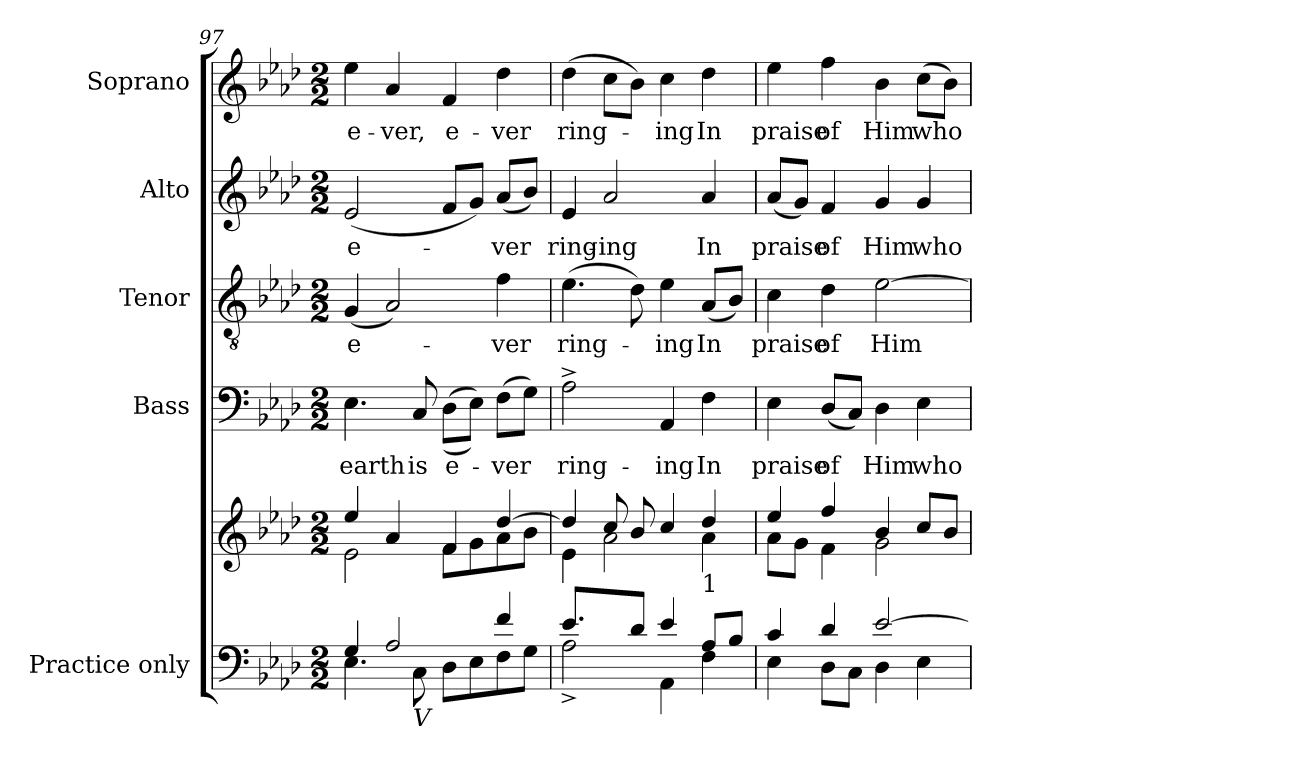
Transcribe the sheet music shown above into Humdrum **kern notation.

**kern	**kern	**kern	**text	**kern	**text	**kern	**text	**kern	**text
*part5	*part5	*part4	*part4	*part3	*part3	*part2	*part2	*part1	*part1
*staff6	*staff5	*staff4	*staff4	*staff3	*staff3	*staff2	*staff2	*staff1	*staff1
*I"Practice only	*	*I"Bass	*	*I"Tenor	*	*I"Alto	*	*I"Soprano	*
*	*	*I'B	*	*I'T	*	*I'A	*	*I'S	*
*clefF4	*clefG2	*clefF4	*	*clefGv2	*	*clefG2	*	*clefG2	*
*k[b-e-a-d-]	*k[b-e-a-d-]	*k[b-e-a-d-]	*	*k[b-e-a-d-]	*	*k[b-e-a-d-]	*	*k[b-e-a-d-]	*
*A-:	*A-:	*A-:	*	*A-:	*	*A-:	*	*A-:	*
*M2/2	*M2/2	*M2/2	*	*M2/2	*	*M2/2	*	*M2/2	*
=97	=97	=97	=97	=97	=97	=97	=97	=97	=97
*^	*^	*	*	*	*	*	*	*	*
!	!	!	!	!	!LO:LY:b	!	!LO:LY:b	!	!LO:LY:b	!	!LO:LY:b
4G/	4.E-\	4ee-/	2e-\	4.E-	earth	(<4G	e-	(<2e-	e-	4ee-	e-
!	!	!	!	!	!	!	!	!	!	!	!LO:LY:b
2A-/	.	4a-/	.	.	.	2A-)	.	.	.	4a-	-ver,
!	!LO:TX:b:i:t=V	!	!	!	!	!	!	!	!	!	!
!	!	!	!	!	!LO:LY:b	!	!	!	!	!	!
.	8C\	.	.	8C	is	.	.	.	.	.	.
!	!	!	!	!	!LO:LY:b	!	!	!	!	!	!LO:LY:b
.	8D-\L	4f/	8f\L	(>(>8D-L	e-	.	.	8fL	.	4f	e-
.	8E-\	.	8g\	8E-J))	.	.	.	8gJ)	.	.	.
!	!	!	!	!	!LO:LY:b	!	!LO:LY:b	!	!LO:LY:b	!	!LO:LY:b
4f/	8F\	[4dd-/	8a-\	(>8FL	ver	4f	ver	(<8a-L	ver	4dd-	-ver
.	8G\J	.	8b-\J	8GJ)	.	.	.	8b-J)	.	.	.
=98	=98	=98	=98	=98	=98	=98	=98	=98	=98	=98	=98
!	!	!	!	!	!LO:LY:b	!	!LO:LY:b	!	!LO:LY:b	!	!LO:LY:b
4.e-/	2A-^\	4dd-/]	4e-\	2A-^	ring-	(>4.e-	ring-	4e-	ring-	(>4dd-	ring-
!	!	!	!	!	!	!	!	!	!LO:LY:b	!	!
.	.	8cc/L	2a-\	.	.	.	.	2a-	-ing	8ccL	.
8d-/J	.	8b-/	.	.	.	8d-)	.	.	.	8b-J)	.
!	!	!	!	!	!LO:LY:b	!	!LO:LY:b	!	!	!	!LO:LY:b
4e-/	4AA-\	4cc/	.	4AA-	-ing	4e-	ing	.	.	4cc	ing
!	!	!LO:TX:b:t=1	!	!	!	!	!	!	!	!	!
!	!	!	!	!	!LO:LY:b	!	!LO:LY:b	!	!LO:LY:b	!	!LO:LY:b
8A-/L	4F\	4dd-/	4a-\	4F	In	(<8A-L	In	4a-	In	4dd-	In
8B-/J	.	.	.	.	.	8B-J)	.	.	.	.	.
=99	=99	=99	=99	=99	=99	=99	=99	=99	=99	=99	=99
!	!	!	!	!	!LO:LY:b	!	!LO:LY:b	!	!LO:LY:b	!	!LO:LY:b
4c/	4E-\	4ee-/	8a-\L	4E-	praise	4c	praise	(<8a-L	praise	4ee-	praise
.	.	.	8g\J	.	.	.	.	8gJ)	.	.	.
!	!	!	!	!	!LO:LY:b	!	!LO:LY:b	!	!LO:LY:b	!	!LO:LY:b
4d-/	8D-\L	4ff/	4f\	(<8D-L	of	4d-	of	4f	of	4ff	of
.	8C\J	.	.	8CJ)	.	.	.	.	.	.	.
!	!	!	!	!	!LO:LY:b	!	!LO:LY:b	!	!LO:LY:b	!	!LO:LY:b
[2e-/	4D-\	4b-/	2g\	4D-	Him	[2e-	Him	4g	Him	4b-	Him
!	!	!	!	!	!LO:LY:b	!	!	!	!LO:LY:b	!	!LO:LY:b
.	4E-\	8cc/L	.	4E-	who	.	.	4g	who	(>8ccL	who
.	.	8b-/J	.	.	.	.	.	.	.	8b-J)	.
*v	*v	*	*	*	*	*	*	*	*	*	*
*	*v	*v	*	*	*	*	*	*	*	*
=	=	=	=	=	=	=	=	=	=
*-	*-	*-	*-	*-	*-	*-	*-	*-	*-
